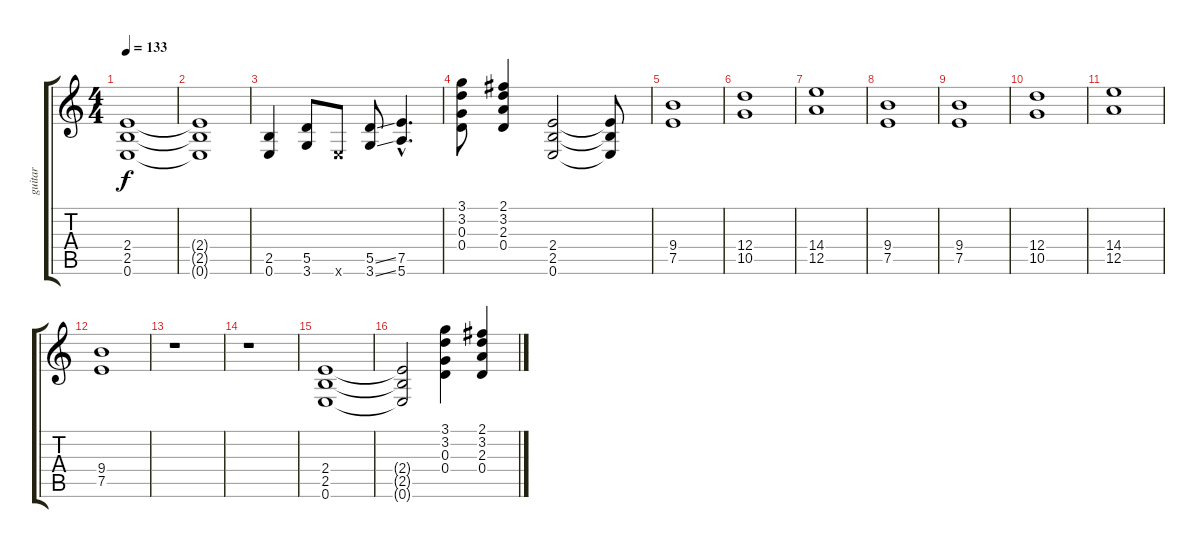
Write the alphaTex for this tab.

\track ("guitar" "guitar") {instrument distortionguitar}
\staff {score tabs}
\tuning (E4 B3 G3 D3 A2 E2) {hide}
\ts (4 4)
\tempo 133
\clef g2
\ks c
(2.4 2.5 0.6).1{dy f} |
(2.4{t} 2.5{t} 0.6{t}).1 |
(2.5 0.6).4 (5.5 3.6).8 0.6{x}.8 (5.5{ss} 3.6{ss}).8 (7.5{hac} 5.6{hac}).4{d} |
(3.1 3.2 0.3 0.4).8 (2.1 3.2 2.3 0.4).4 (2.4 2.5 0.6).2 (2.4{t} 2.5{t} 0.6{t}).8 |
(9.4 7.5).1 |
(12.4 10.5).1 |
(14.4 12.5).1 |
(9.4 7.5).1 |
(9.4 7.5).1 |
(12.4 10.5).1 |
(14.4 12.5).1 |
(9.4 7.5).1 |
r.1 |
r.1 |
(2.4 2.5 0.6).1 |
(2.4{t} 2.5{t} 0.6{t}).2 (3.1 3.2 0.3 0.4).4 (2.1 3.2 2.3 0.4).4
